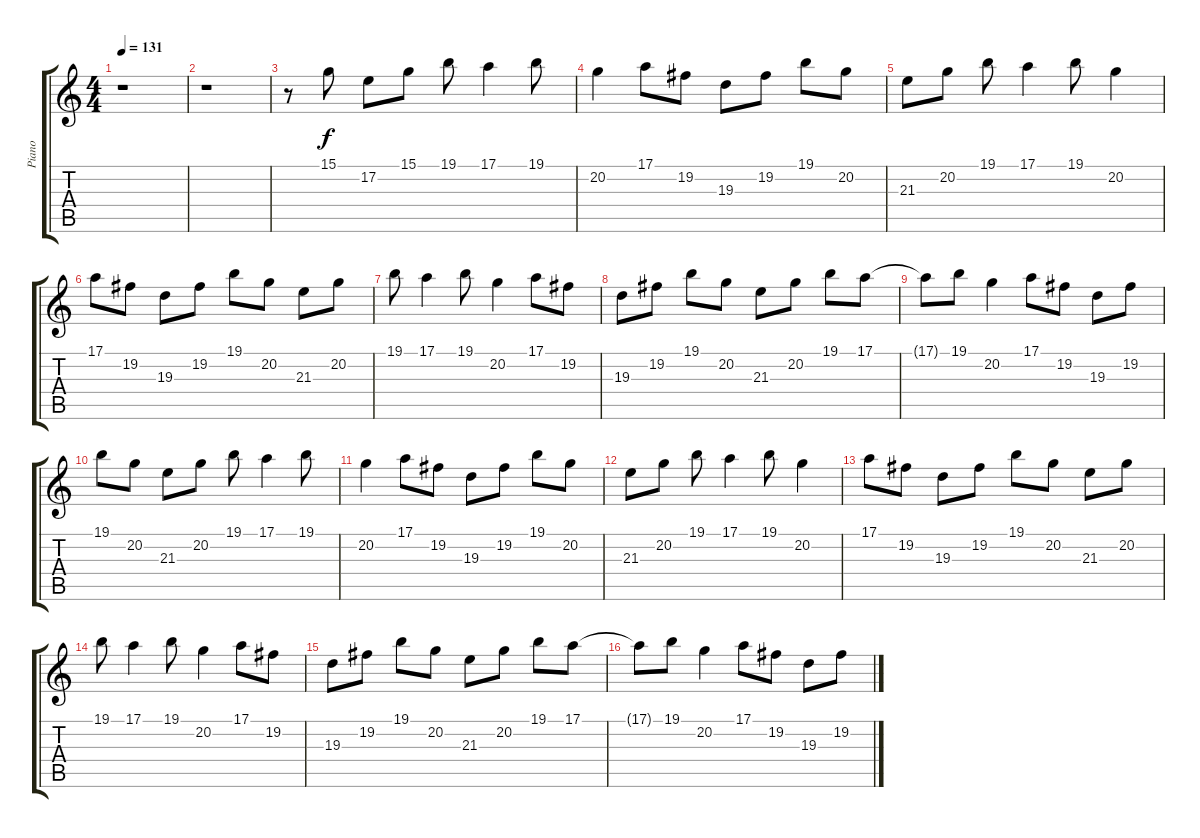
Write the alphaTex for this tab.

\track ("Piano" "Piano") {instrument electricgrandpiano}
\staff {score tabs}
\tuning (E4 B3 G3 D3 A2 E2) {hide}
\ts (4 4)
\tempo 131
\clef g2
\ks c
r.1{dy f} |
r.1 |
r.8 15.1.8 17.2.8 15.1.8 19.1.8 17.1.4 19.1.8 |
20.2.4 17.1.8 19.2.8 19.3.8 19.2.8 19.1.8 20.2.8 |
21.3.8 20.2.8 19.1.8 17.1.4 19.1.8 20.2.4 |
17.1.8 19.2.8 19.3.8 19.2.8 19.1.8 20.2.8 21.3.8 20.2.8 |
19.1.8 17.1.4 19.1.8 20.2.4 17.1.8 19.2.8 |
19.3.8 19.2.8 19.1.8 20.2.8 21.3.8 20.2.8 19.1.8 17.1.8 |
17.1{t}.8 19.1.8 20.2.4 17.1.8 19.2.8 19.3.8 19.2.8 |
19.1.8 20.2.8 21.3.8 20.2.8 19.1.8 17.1.4 19.1.8 |
20.2.4 17.1.8 19.2.8 19.3.8 19.2.8 19.1.8 20.2.8 |
21.3.8 20.2.8 19.1.8 17.1.4 19.1.8 20.2.4 |
17.1.8 19.2.8 19.3.8 19.2.8 19.1.8 20.2.8 21.3.8 20.2.8 |
19.1.8 17.1.4 19.1.8 20.2.4 17.1.8 19.2.8 |
19.3.8 19.2.8 19.1.8 20.2.8 21.3.8 20.2.8 19.1.8 17.1.8 |
17.1{t}.8 19.1.8 20.2.4 17.1.8 19.2.8 19.3.8 19.2.8
